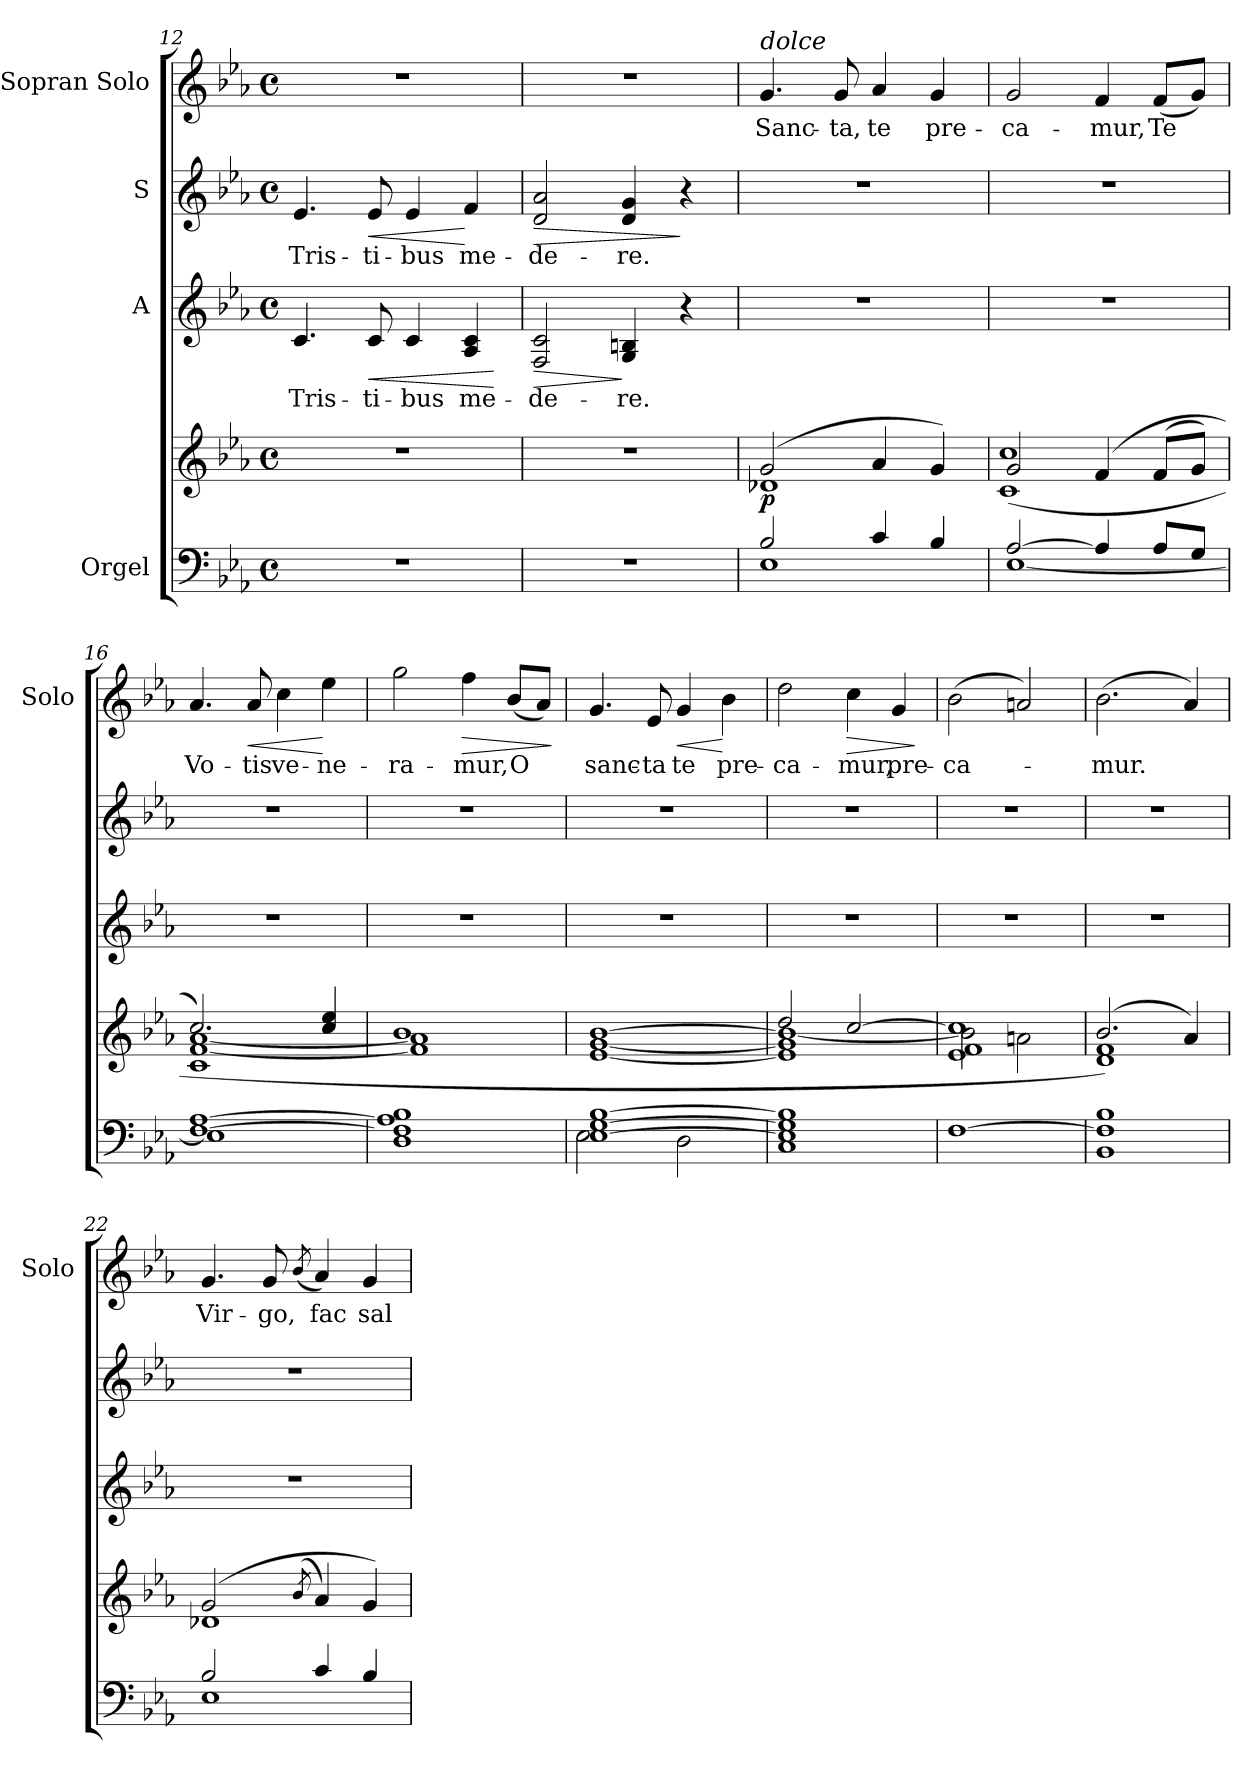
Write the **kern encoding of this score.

**kern	**kern	**dynam	**kern	**text	**dynam	**kern	**text	**dynam	**kern	**text	**dynam
*part4	*part4	*part4	*part3	*part3	*part3	*part2	*part2	*part2	*part1	*part1	*part1
*staff5	*staff4	*staff4/5	*staff3	*staff3	*staff3	*staff2	*staff2	*staff2	*staff1	*staff1	*staff1
*I"Orgel	*	*	*I"A	*	*	*I"S	*	*	*I"Sopran Solo	*	*
*	*	*	*	*	*	*	*	*	*I'Solo	*	*
*clefF4	*clefG2	*	*clefG2	*	*	*clefG2	*	*	*clefG2	*	*
*k[b-e-a-]	*k[b-e-a-]	*	*k[b-e-a-]	*	*	*k[b-e-a-]	*	*	*k[b-e-a-]	*	*
*c:	*c:	*	*c:	*	*	*c:	*	*	*c:	*	*
*M4/4	*M4/4	*	*M4/4	*	*	*M4/4	*	*	*M4/4	*	*
*met(c)	*met(c)	*	*met(c)	*	*	*met(c)	*	*	*met(c)	*	*
=12	=12	=12	=12	=12	=12	=12	=12	=12	=12	=12	=12
1r	1r	.	4.c/	Tris-	.	4.e-/	Tris-	.	1r	.	.
!	!	!	!	!	!LO:HP:b	!	!	!LO:HP:b	!	!	!
.	.	.	8c/	-ti-	<	8e-/	-ti-	<	.	.	.
.	.	.	4c/	-bus	.	4e-/	-bus	.	.	.	.
.	.	.	4A-/ 4c/	me-	.	4f/	me-	[	.	.	.
.	.	.	.	.	[	.	.	.	.	.	.
=13	=13	=13	=13	=13	=13	=13	=13	=13	=13	=13	=13
!	!	!	!	!	!LO:HP:b	!	!	!LO:HP:b	!	!	!
1r	1r	.	2F/ 2c/	-de-	>	2d/ 2a-/	-de-	>	1r	.	.
.	.	.	4G/ 4Bn/	-re.	]	4d/ 4g/	-re.	.	.	.	.
.	.	.	4r	.	.	4r	.	]	.	.	.
!!LO:LB:g=z
=14	=14	=14	=14	=14	=14	=14	=14	=14	=14	=14	=14
*^	*^	*	*	*	*	*	*	*	*	*	*
!	!	!	!	!	!	!	!	!	!	!	!LO:TX:a:i:t=dolce	!	!
!	!	!	!	!LO:DY:a=2	!	!	!	!	!	!	!	!	!
2B-/	1E-	(2g/	1d-X	p	1r	.	.	1r	.	.	4.g/	Sanc-	.
.	.	.	.	.	.	.	.	.	.	.	8g/	-ta,	.
4c/	.	4a-/	.	.	.	.	.	.	.	.	4a-/	te	.
4B-/	.	4g/)	.	.	.	.	.	.	.	.	4g/	pre-	.
=15	=15	=15	=15	=15	=15	=15	=15	=15	=15	=15	=15	=15	=15
[>2A-/	[<1E-	(2g/	(1c 1cc	.	1r	.	.	1r	.	.	2g/	-ca-	.
4A-/]	.	(4f/	.	.	.	.	.	.	.	.	4f/	-mur,	.
8A-/L	.	(8f/L	.	.	.	.	.	.	.	.	(8f/L	Te	.
8G/J)	.	8g/J)	.	.	.	.	.	.	.	.	8g/J)	.	.
=16	=16	=16	=16	=16	=16	=16	=16	=16	=16	=16	=16	=16	=16
[>1F [>1A-	1E-]	2.cc/)	1c [<1f [<1a-	.	1r	.	.	1r	.	.	4.a-/	Vo-	.
!	!	!	!	!	!	!	!	!	!	!	!	!	!LO:HP:b
.	.	.	.	.	.	.	.	.	.	.	8a-/	-tis	<
.	.	.	.	.	.	.	.	.	.	.	4cc\	ve-	.
.	.	4cc/ 4ee-/	.	.	.	.	.	.	.	.	4ee-\	-ne-	[
*v	*v	*	*	*	*	*	*	*	*	*	*	*	*
=17	=17	=17	=17	=17	=17	=17	=17	=17	=17	=17	=17	=17
1D 1F] 1A-] 1B-	1b-	1f] 1a-]	.	1r	.	.	1r	.	.	2gg\	-ra-	.
!	!	!	!	!	!	!	!	!	!	!	!	!LO:HP:b
.	.	.	.	.	.	.	.	.	.	4ff\	-mur,	>
.	.	.	.	.	.	.	.	.	.	(8b-/L	O	.
.	.	.	.	.	.	.	.	.	.	8a-/J)	.	.
*	*v	*v	*	*	*	*	*	*	*	*	*	*
.	.	.	.	.	.	.	.	.	.	.	]
=18	=18	=18	=18	=18	=18	=18	=18	=18	=18	=18	=18
*^	*	*	*	*	*	*	*	*	*	*	*
[>1E- [>1G [>1B-	2E-\	[1e- [1g [1b-	.	1r	.	.	1r	.	.	4.g/	sanc-	.
.	.	.	.	.	.	.	.	.	.	8e-/	-ta	.
!	!	!	!	!	!	!	!	!	!	!	!	!LO:HP:b
.	2D\	.	.	.	.	.	.	.	.	4g/	te	<
.	.	.	.	.	.	.	.	.	.	4b-\	pre-	[
*v	*v	*	*	*	*	*	*	*	*	*	*	*
!!LO:PB:g=z
=19	=19	=19	=19	=19	=19	=19	=19	=19	=19	=19	=19
*	*^	*	*	*	*	*	*	*	*	*	*
1C 1E-] 1G] 1B-]	2dd/	1e-] 1g] 1b-_	.	1r	.	.	1r	.	.	2dd\	-ca-	.
!	!	!	!	!	!	!	!	!	!	!	!	!LO:HP:b
.	[>2cc/	.	.	.	.	.	.	.	.	4cc\	-mur,	>
.	.	.	.	.	.	.	.	.	.	4g/	pre-	.
*	*v	*v	*	*	*	*	*	*	*	*	*	*
.	.	.	.	.	.	.	.	.	.	.	]
=20	=20	=20	=20	=20	=20	=20	=20	=20	=20	=20	=20
*	*^	*	*	*	*	*	*	*	*	*	*
[1F	(1e- 1f 1cc]	2b-\]	.	1r	.	.	1r	.	.	(2b-\	-ca-	.
.	.	2an\	.	.	.	.	.	.	.	2an/)	.	.
=21	=21	=21	=21	=21	=21	=21	=21	=21	=21	=21	=21	=21
1BB- 1F] 1B-	(2.b-/	1d 1f)	.	1r	.	.	1r	.	.	(2.b-\	-mur.	.
.	4a-/)	.	.	.	.	.	.	.	.	4a-/)	.	.
=22	=22	=22	=22	=22	=22	=22	=22	=22	=22	=22	=22	=22
*^	*	*	*	*	*	*	*	*	*	*	*	*
2B-/	1E-	(2g/	1d-X	.	1r	.	.	1r	.	.	4.g/	Vir-	.
.	.	.	.	.	.	.	.	.	.	.	8g/	-go,	.
.	.	(8qb-/	.	.	.	.	.	.	.	.	(8qb-/	.	.
4c/	.	4a-/)	.	.	.	.	.	.	.	.	4a-/)	fac	.
4B-/	.	4g/)	.	.	.	.	.	.	.	.	4g/	sal-	.
*v	*v	*	*	*	*	*	*	*	*	*	*	*	*
*	*v	*v	*	*	*	*	*	*	*	*	*	*
=	=	=	=	=	=	=	=	=	=	=	=
*-	*-	*-	*-	*-	*-	*-	*-	*-	*-	*-	*-
